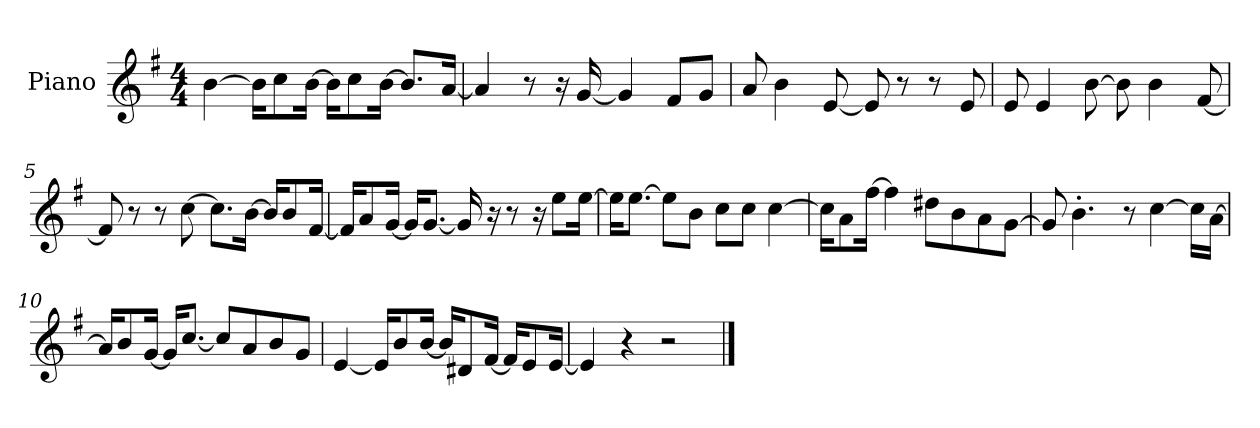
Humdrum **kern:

**kern
*part1
*staff1
*I"Piano
*I'P-no
*clefG2
*k[f#]
*M4/4
*MM90
=1
[4b\
16b\KL]
8cc\
[16b\Jk
16b\KL]
8cc\
[16b\Jk
8.b/L]
[16a/Jk
=2
4a/]
8r
16r
[16g/
4g/]
8f#/L
8g/J
=3
8a/
4b\
[8e/
8e/]
8r
8r
8e/
=4
8e/
4e/
[8b\
8b\]
4b\
[8f#/
!!LO:LB:g=z
=5
8f#/]
8r
8r
[8cc\
8.cc\L]
[16b\Jk
16b/KL]
8b/
[16f#/Jk
=6
16f#/KL]
8a/
[16g/Jk
16g/KL]
[8.g/J
16g/]
16r
8r
16r
8ee\L
[16ee\Jk
=7
16ee\KL]
[8.ee\J
8ee\L]
8b\J
8cc\L
8cc\J
[4cc\
=8
16cc\KL]
8a\
[16ff#\Jk
4ff#\]
8dd#X\L
8b\
8a\
[8g\J
!!LO:LB:g=z
=9
8g/]
4.b'\
8r
[4cc\
16cc\LL]
[16a\JJ
=10
16a/KL]
8b/
[16g/Jk
16g/KL]
[8.cc/J
8cc/L]
8a/
8b/
8g/J
=11
[4e/
16e/KL]
8b/
[16b/Jk
16b/KL]
8d#X/
[16f#/Jk
16f#/KL]
8e/
[16e/Jk
=12
4e/]
4r
2r
==
*-
